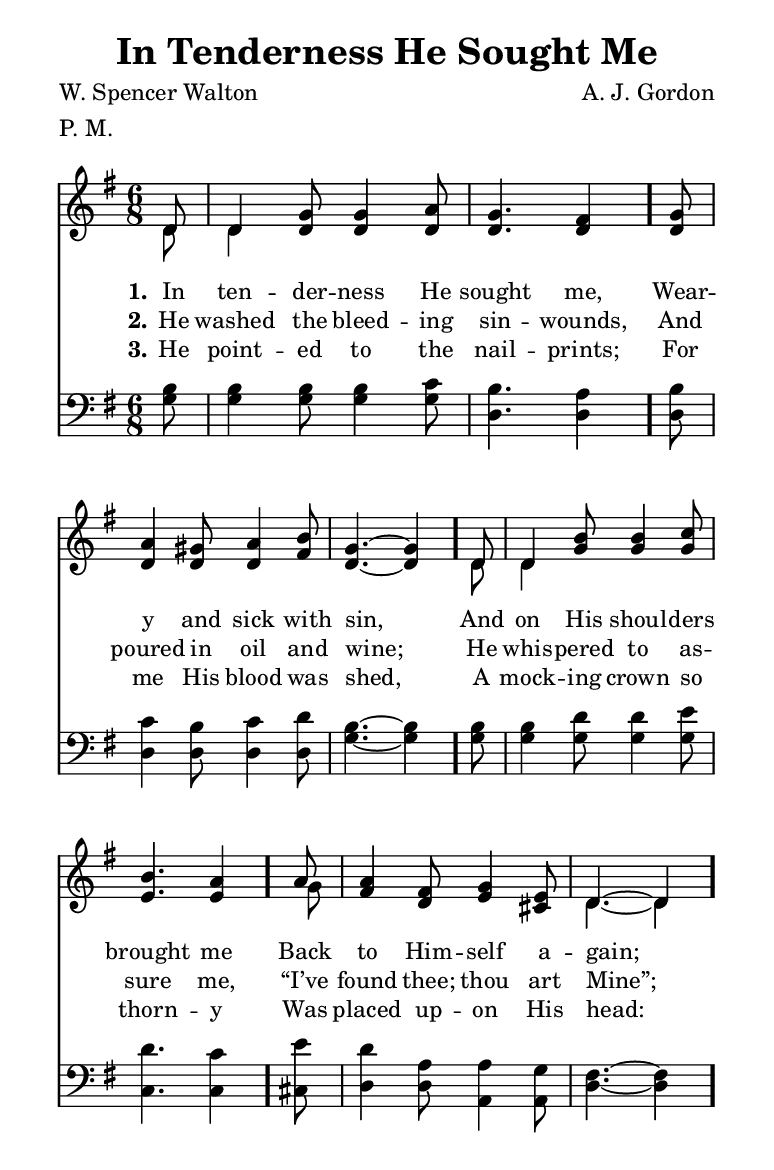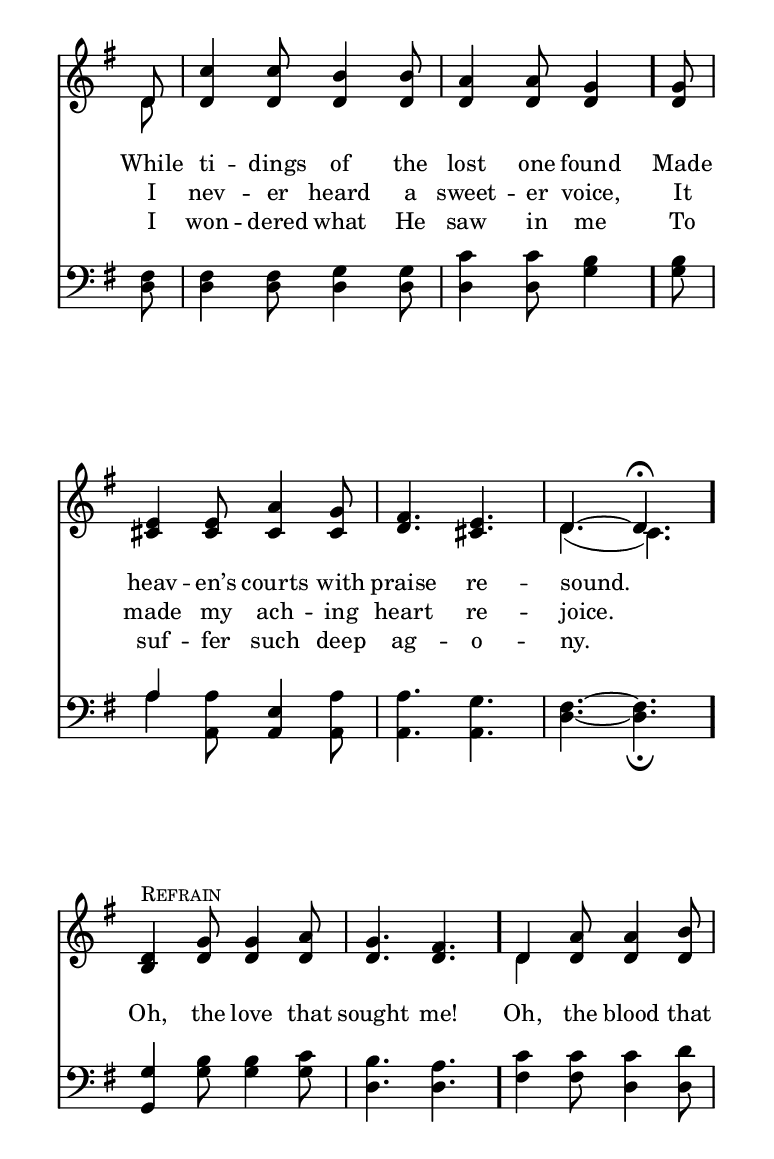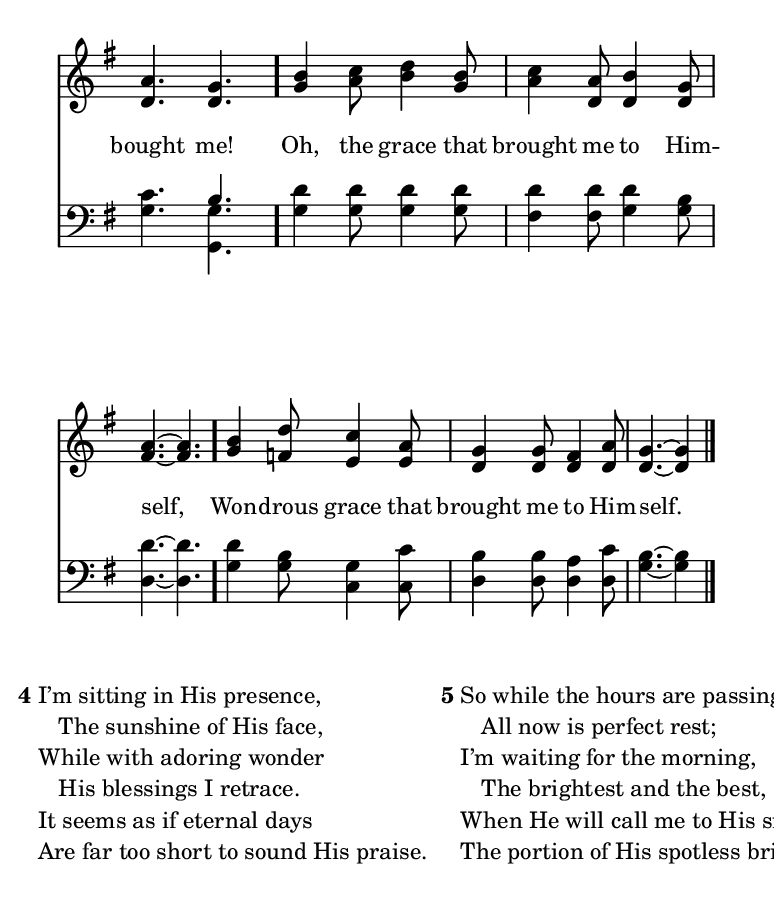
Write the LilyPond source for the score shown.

\include "common/global.ily"
\paper {
  \include "common/paper.ily"
  ragged-last-bottom = ##t
  systems-per-page = ##f
  page-count = ##f
  score-markup-spacing.padding = 3
  score-markup-spacing.basic-distance = 3
}

\header{
  %gospel
  hymnnumber = "168"
  title = "In Tenderness He Sought Me"
  tunename = ""
  meter = "P. M."
  poet = "W. Spencer Walton"
  composer = "A. J. Gordon"
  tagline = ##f
}

ta = { \tempo 8=150 }
tb = { \tempo 8=75 }

global = {
  \include "common/overrides.ily"
  \override Staff.TimeSignature.style = #'numbered
  \time 6/8
  \override Score.MetronomeMark.transparent = ##t % hide all fermata changes too
  \ta
  \key g \major
  \partial 8
  \autoBeamOff
}

patternAA = { c8 | c4 c8 c4 c8 | c4. c4 }
patternBA = { c8 | c4 c8 c4 c8 | c4 c8 c4 }
patternCA = { c8 | c4 c8 c4 c8 | c4. c4. | c4. c4. }

patternDA = { c4 c8 c4 c8 | c4. c4. }
patternDB = { c4 c8 c4 c8 | c4 c8 c4 c8 | c4. c4. }
patternDC = { c4 c8 c4 c8 | c4 c8 c4 c8 | c4. c4 }

notesSoprano = {
\global
\relative c' {

  \changePitch \patternAA { d | d g g a | g fis }
  \changePitch \patternAA { g | a gis a b | g ~ g  } \eogbreak
  \changePitch \patternAA { d | d b' b c | b a }
  \changePitch \patternAA { a | a fis g e | d ~ d } \eogbreak
  \changePitch \patternBA { d | c' c b b | a a g }
  \changePitch \patternCA { g | e e a g | fis e | d ~ \tb d \fermata \ta } \eogbreak

  << s^\markup { \small \caps "Refrain" }
  \changePitch \patternDA { d g g a | g fis } >>
  \changePitch \patternDA { d | a' a b | a g }
  \changePitch \patternDB { b c d b | c a b g | a ~ a }
  \changePitch \patternDC { b d c a | g g fis a | g ~ g }

  \bar "|."

}
}

notesAlto = {
\global
\relative e' {

  \changePitch \patternAA { d | d d d d | d d }
  \changePitch \patternAA { d | d d d fis | d ~ d }
  \changePitch \patternAA { d | d g g g | e e }
  \changePitch \patternAA { g | fis d e cis | d ~ d }
  \changePitch \patternBA { d | d d d d | d d d }
  \changePitch \patternCA { d | cis cis cis cis | d cis | d( c) }

  \changePitch \patternDA { b d d d | d d }
  \changePitch \patternDA { d d d d | d d }
  \changePitch \patternDB { g a b g | a d, d d | fis ~ fis }
  \changePitch \patternDC { g f e e | d d d d | d ~ d }

}
}

notesTenor = {
\global
\relative a {

  \changePitch \patternAA { b | b b b c | b a }
  \changePitch \patternAA { b | c b c d | b ~ b }
  \changePitch \patternAA { b | b d d e | d c }
  \changePitch \patternAA { e | d a a g | fis ~ fis }
  \changePitch \patternBA { fis | fis fis g g | c c b }
  \changePitch \patternCA { b | a a e a | a g | fis ~ fis }

  \changePitch \patternDA { g b b c | b a }
  \changePitch \patternDA { c c c d | c b }
  \changePitch \patternDB { d d d d | d d d b | d ~ d }
  \changePitch \patternDC { d b g c | b b a c | b ~ b }

}
}

notesBass = {
\global
\relative f {

  \changePitch \patternAA { g | g g g g | d d }
  \changePitch \patternAA { d | d d d d | g ~ g }
  \changePitch \patternAA { g | g g g g | c, c }
  \changePitch \patternAA { cis | d d a a | d ~ d }
  \changePitch \patternBA { d | d d d d | d d g }
  \changePitch \patternCA { g | a a, a a | a a | d ~ d_\fermata }

  \changePitch \patternDA { g, g' g g | d d }
  \changePitch \patternDA { fis fis d d | g <g g,> }
  \changePitch \patternDB { g g g g | fis fis g g | d ~ d }
  \changePitch \patternDC { g g | c, c | d d d d | g ~ g }

}
}

Refrain = \lyricmode {

Oh, the love that sought me! \bar "."
Oh, the blood that bought me! \bar "."
Oh, the grace that brought me to Him -- self, \bar "."
Won -- drous grace that brought me to Him -- self. \bar "."

}

wordsA = \lyricmode {
\set stanza = "1."

In ten -- der -- ness He sought me, \bar "."
Wear -- y and sick with sin, \bar "."
And on His shoul -- ders brought me \bar "."
Back to Him -- self a -- gain; \bar "."
While ti -- dings of the lost one found \bar "."
Made heav -- en’s courts with praise re -- sound. \bar "."

}

wordsB = \lyricmode {
\set stanza = "2."

He washed the bleed -- ing sin -- wounds,
And poured in oil and wine;
He whis -- pered to as -- sure me,
“I’ve found thee; thou art Mine”;
I nev -- er heard a sweet -- er voice,
It made my ach -- ing heart re -- joice.

\Refrain

}

wordsC = \lyricmode {
\set stanza = "3."

He point -- ed to the nail -- prints;
For me His blood was shed,
A mock -- ing crown so thorn -- y
Was placed up -- on His head:
I won -- dered what He saw in me
To suf -- fer such deep ag -- o -- ny.

}

wordsD = \markuplist {

\line { I’m sitting in His presence, }
\line { { \hspace #2 } The sunshine of His face, }
\line { While with adoring wonder }
\line { { \hspace #2 } His blessings I retrace. }
\line { It seems as if eternal days }
\line { Are far too short to sound His praise. }

}

wordsE = \markuplist {

\line { So while the hours are passing, }
\line { { \hspace #2 } All now is perfect rest; }
\line { I’m waiting for the morning, }
\line { { \hspace #2 } The brightest and the best, }
\line { When He will call me to His side, }
\line { The portion of His spotless bride. }

}

\score {
  \context ChoirStaff <<
    \context Staff = upper <<
      \set Staff.autoBeaming = ##f
      \set ChoirStaff.systemStartDelimiter = #'SystemStartBar
      \set ChoirStaff.printPartCombineTexts = ##f
      \partcombine #'(2 . 9) \notesSoprano \notesAlto
      \context NullVoice = sopranos { \voiceOne << \notesSoprano >> }
      \context NullVoice = altos { \voiceTwo << \notesAlto >> }
      \context Lyrics = one   \lyricsto sopranos \wordsA
      \context Lyrics = two   \lyricsto sopranos \wordsB
      \context Lyrics = three \lyricsto sopranos \wordsC
    >>
    \context Staff = men <<
      \set Staff.autoBeaming = ##f
      \clef bass
      \set ChoirStaff.printPartCombineTexts = ##f
      \partcombine #'(2 . 9) \notesTenor \notesBass
      \context NullVoice = tenors { \voiceOne << \notesTenor >> }
      \context NullVoice = basses { \voiceTwo << \notesBass >> }
    >>
  >>
  \layout {
    \include "common/layout.ily"
  }
  \midi{
    \include "common/midi.ily"
  }
}

\noPageBreak

\markup { \fill-line {
  \hspace #0.1
  \line{ \bold 4 \column { \wordsD } }
  \hspace #0.1
  \line{ \bold 5 \column { \wordsE } }
  \hspace #0.1
} }

\version "2.19.49"  % necessary for upgrading to future LilyPond versions.

% vi:set et ts=2 sw=2 ai nocindent syntax=lilypond:
